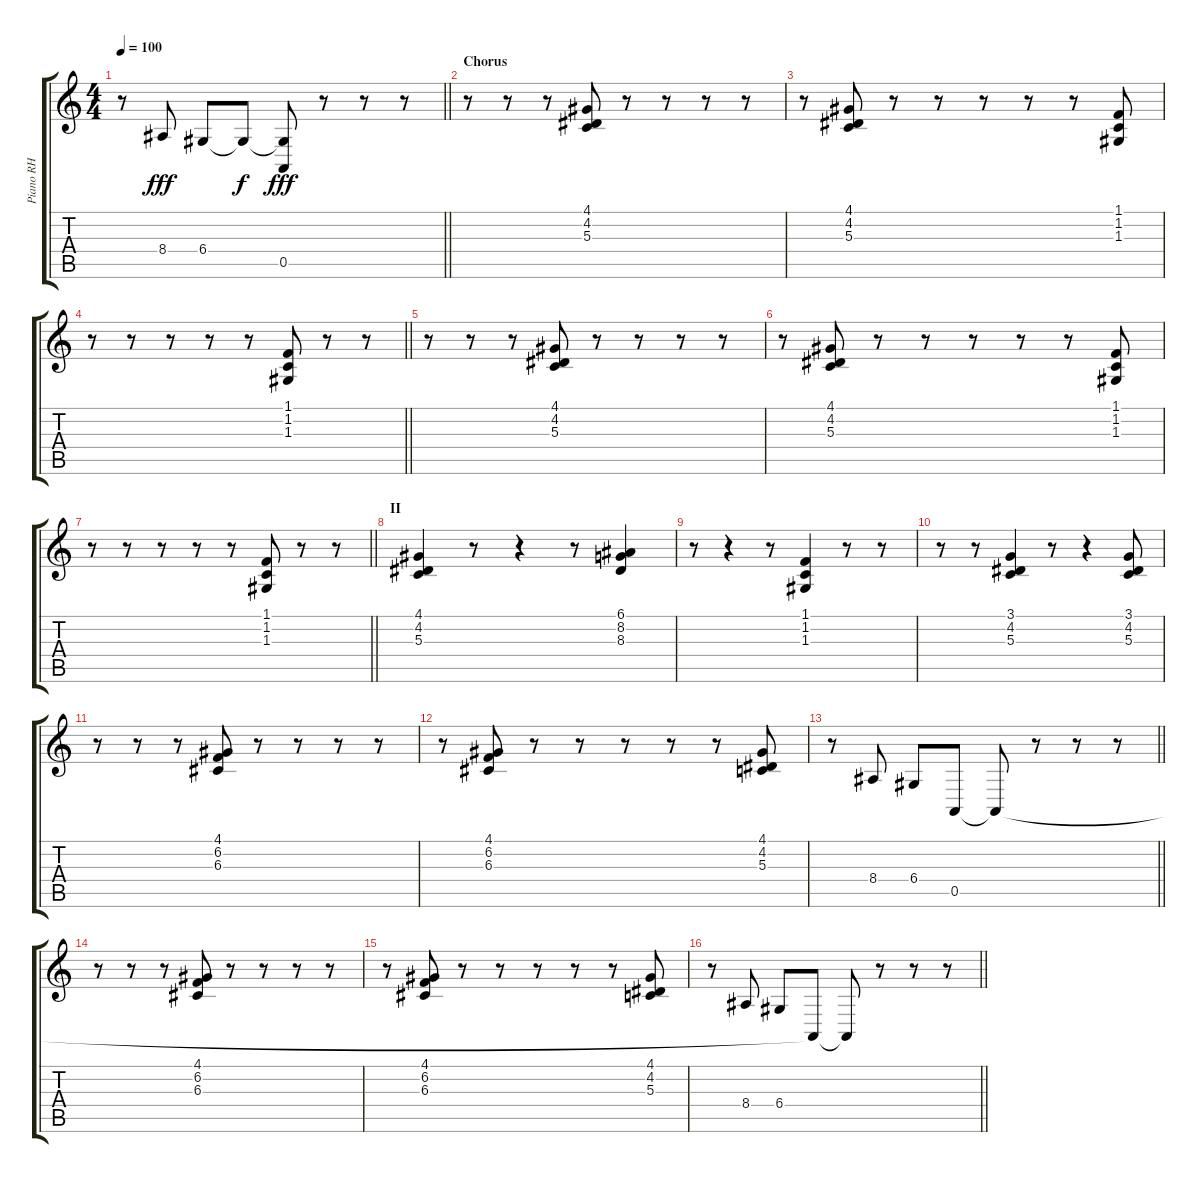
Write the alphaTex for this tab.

\track ("Piano RH" "Piano RH") {instrument acousticgrandpiano}
\staff {score tabs}
\tuning (E4 B3 G3 D3 A2 E2) {hide}
\ts (4 4)
\tempo 100
\clef g2
\barLineRight lightlight
\ks c
r.8{dy fff} 8.4.8 6.4.8 6.4{t}.8{dy f} (6.4{t} 0.5).8{dy fff} r.8 r.8 r.8 |
\section ("" "Chorus")
r.8 r.8 r.8 (4.1 4.2 5.3).8 r.8 r.8 r.8 r.8 |
r.8 (4.1 4.2 5.3).8 r.8 r.8 r.8 r.8 r.8 (1.1 1.2 1.3).8 |
\barLineRight lightlight
r.8 r.8 r.8 r.8 r.8 (1.1 1.2 1.3).8 r.8 r.8 |
r.8 r.8 r.8 (4.1 4.2 5.3).8 r.8 r.8 r.8 r.8 |
r.8 (4.1 4.2 5.3).8 r.8 r.8 r.8 r.8 r.8 (1.1 1.2 1.3).8 |
\barLineRight lightlight
r.8 r.8 r.8 r.8 r.8 (1.1 1.2 1.3).8 r.8 r.8 |
\section ("" "II")
(4.1 4.2 5.3).4 r.8 r.4 r.8 (6.1 8.2 8.3).4 |
r.8 r.4 r.8 (1.1 1.2 1.3).4 r.8 r.8 |
r.8 r.8 (3.1 4.2 5.3).4 r.8 r.4 (3.1 4.2 5.3).8 |
r.8 r.8 r.8 (4.1 6.2 6.3).8 r.8 r.8 r.8 r.8 |
r.8 (4.1 6.2 6.3).8 r.8 r.8 r.8 r.8 r.8 (4.1 4.2 5.3).8 |
\barLineRight lightlight
r.8 8.4.8 6.4.8 0.5.8 0.5{t}.8 r.8 r.8 r.8 |
r.8 r.8 r.8 (4.1 6.2 6.3).8 r.8 r.8 r.8 r.8 |
r.8 (4.1 6.2 6.3).8 r.8 r.8 r.8 r.8 r.8 (4.1 4.2 5.3).8 |
\barLineRight lightlight
r.8 8.4.8 6.4.8 0.5{t}.8 0.5{t}.8 r.8 r.8 r.8
